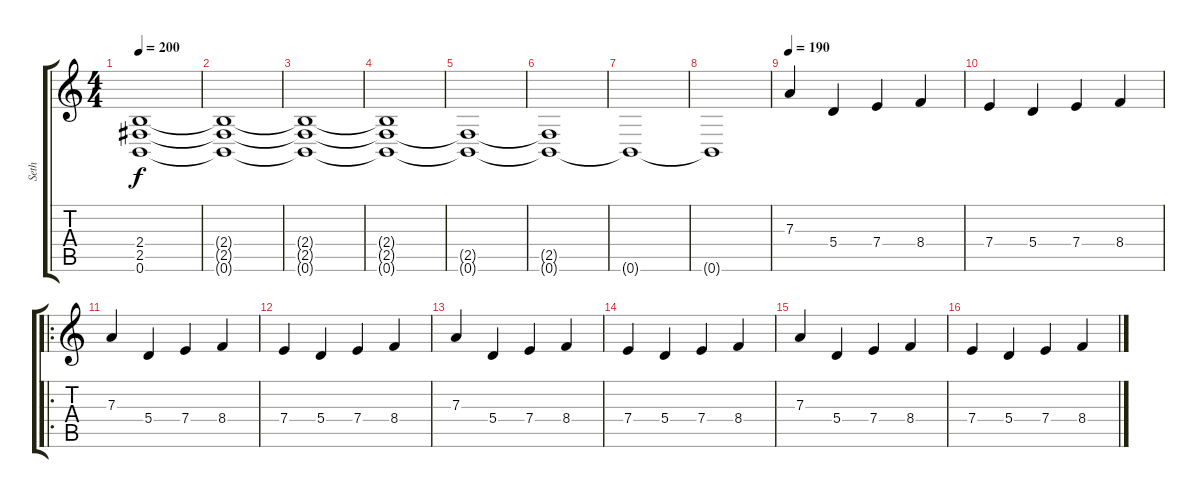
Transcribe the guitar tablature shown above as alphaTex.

\track ("Seth" "Seth") {instrument distortionguitar}
\staff {score tabs}
\tuning (B3 Gb3 D3 A2 E2 B1) {hide}
\ts (4 4)
\tempo 200
\clef g2
\ks c
(2.4{t} 2.5{t} 0.6{t}).1{dy f} |
(2.4{t} 2.5{t} 0.6{t}).1 |
(2.4{t} 2.5{t} 0.6{t}).1 |
(2.4{t} 2.5{t} 0.6{t}).1 |
(2.5{t} 0.6{t}).1 |
(2.5{t} 0.6{t}).1 |
0.6{t}.1 |
0.6{t}.1 |
\tempo 190
7.3.4{volume 16} 5.4.4 7.4.4 8.4.4 |
7.4.4 5.4.4 7.4.4 8.4.4 |
\ro
7.3.4 5.4.4 7.4.4 8.4.4 |
7.4.4 5.4.4 7.4.4 8.4.4 |
7.3.4 5.4.4 7.4.4 8.4.4 |
7.4.4 5.4.4 7.4.4 8.4.4 |
7.3.4 5.4.4 7.4.4 8.4.4 |
7.4.4 5.4.4 7.4.4 8.4.4
